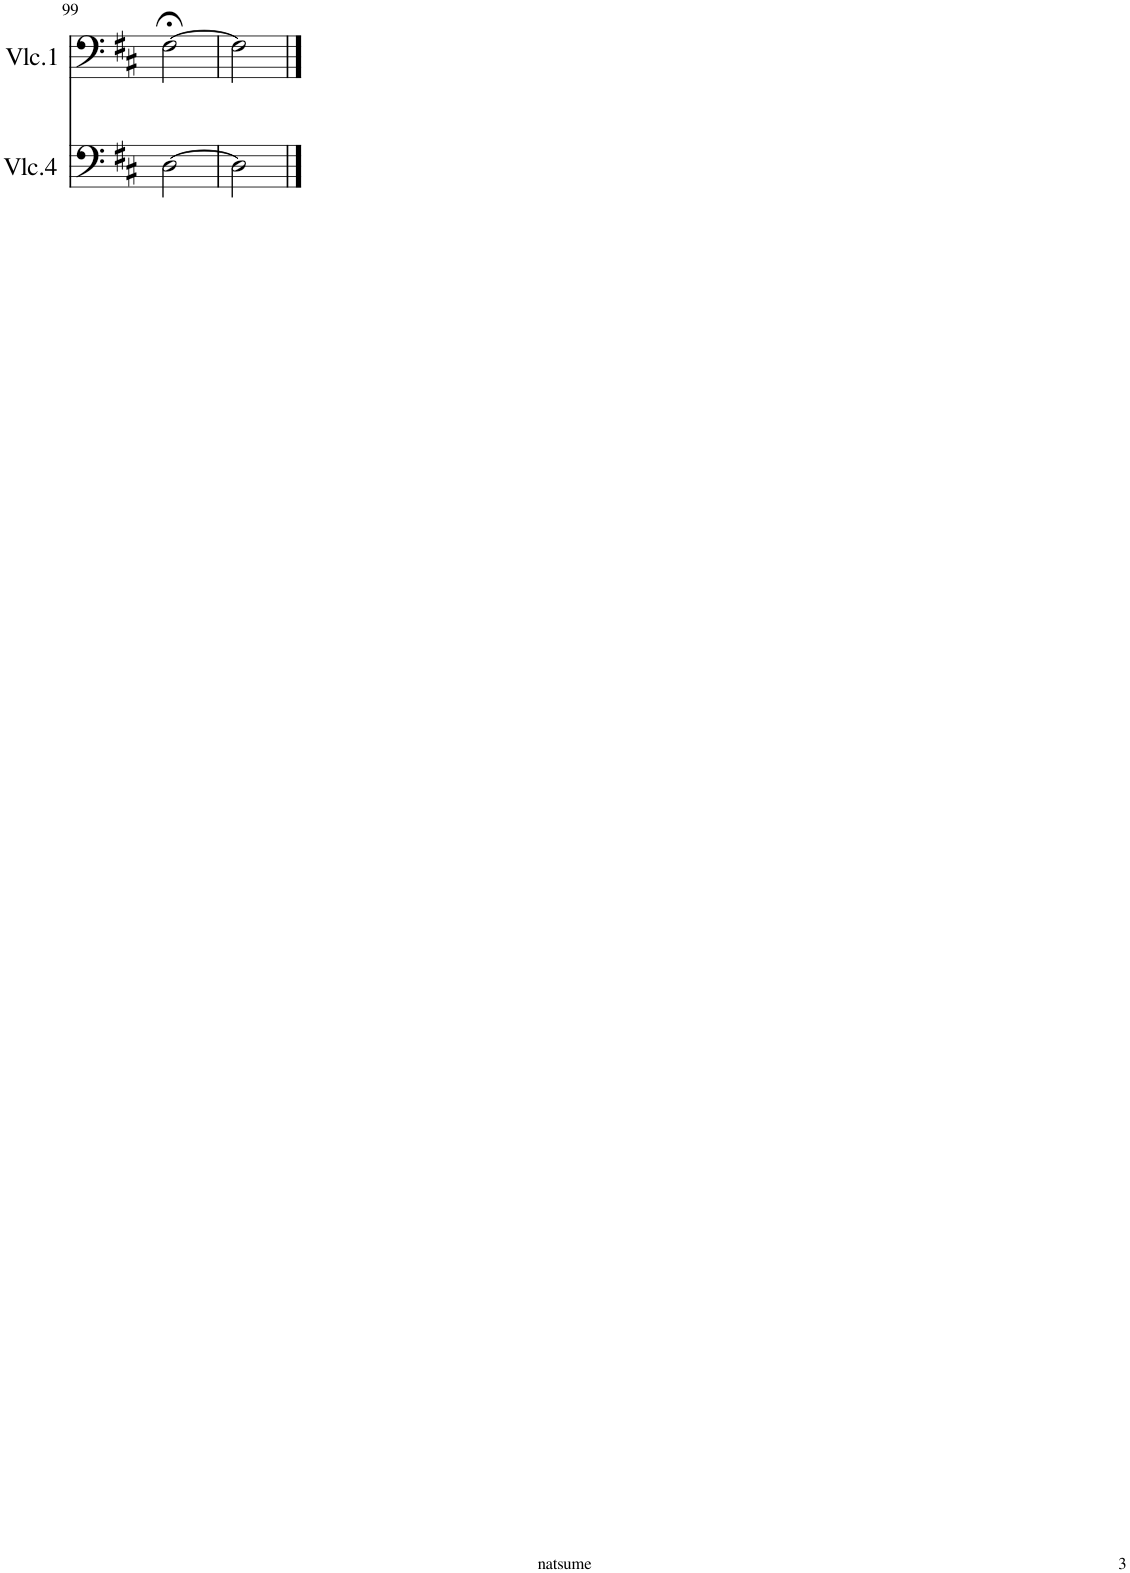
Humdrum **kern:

**kern	**kern
*part2	*part1
*staff2	*staff1
*I"Violoncello4	*I"Violoncello1
*I'Vlc.4	*I'Vlc.1
!!LO:PB:g=z
*clefF4	*clefF4
*k[f#c#]	*k[f#c#]
*M2/4	*M2/4
=99	=99
[2D\	[2F#;<\
=100	=100
2D\]	2F#\]
==	==
*-	*-
